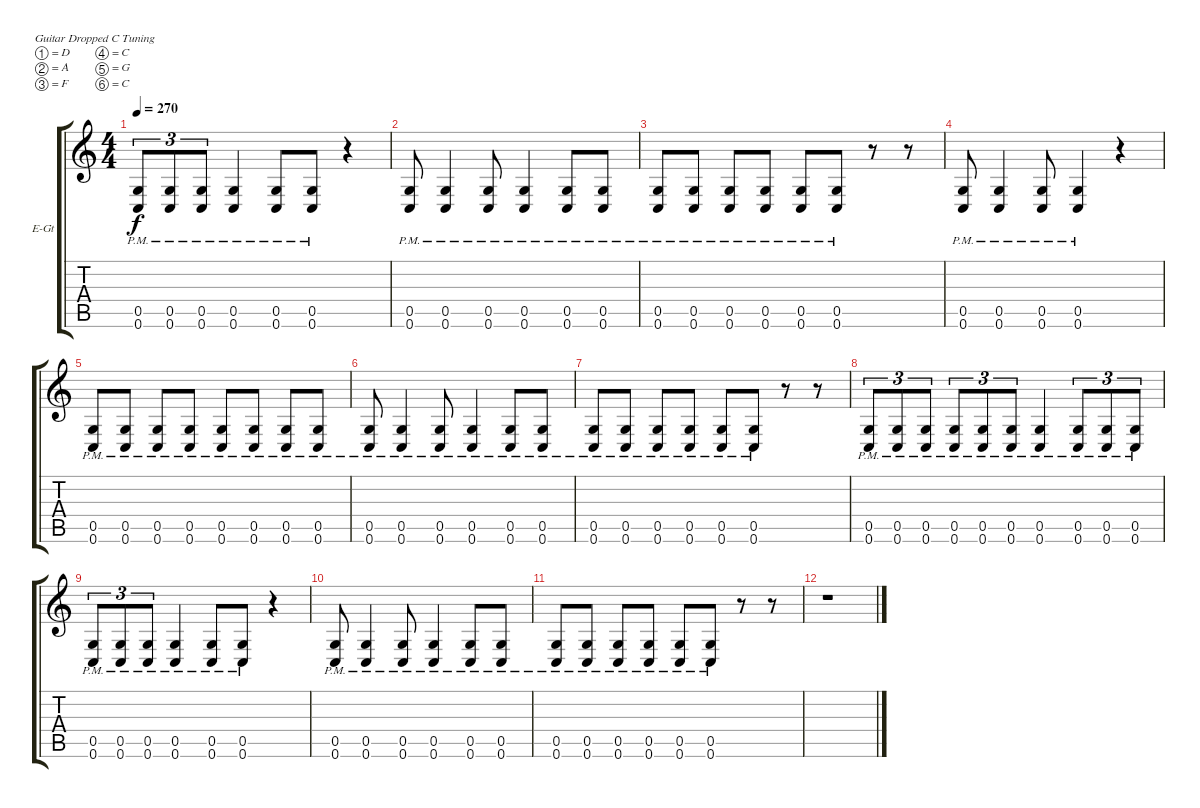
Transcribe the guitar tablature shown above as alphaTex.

\bracketExtendMode groupsimilarinstruments
\firstSystemTrackNameOrientation horizontal
\otherSystemsTrackNameOrientation horizontal
\track ("Ernie" "E-Gt") {instrument distortionguitar}
\staff {score tabs}
\tuning (D4 A3 F3 C3 G2 C2)
\ts (4 4)
\tempo 270
\clef g2
\ks c
(0.5{pm} 0.6{pm}).8{tu (3 2) dy f} (0.5{pm} 0.6{pm}).8{tu (3 2)} (0.5{pm} 0.6{pm}).8{tu (3 2)} (0.5{pm} 0.6{pm}).4 (0.5{pm} 0.6{pm}).8 (0.5{pm} 0.6{pm}).8 r.4 |
(0.5{pm} 0.6{pm}).8 (0.5{pm} 0.6{pm}).4 (0.5{pm} 0.6{pm}).8 (0.5{pm} 0.6{pm}).4 (0.5{pm} 0.6{pm}).8 (0.5{pm} 0.6{pm}).8 |
(0.5{pm} 0.6{pm}).8 (0.5{pm} 0.6{pm}).8 (0.5{pm} 0.6{pm}).8 (0.5{pm} 0.6{pm}).8 (0.5{pm} 0.6{pm}).8 (0.5{pm} 0.6{pm}).8 r.8 r.8 |
(0.5{pm} 0.6{pm}).8 (0.5{pm} 0.6{pm}).4 (0.5{pm} 0.6{pm}).8 (0.5{pm} 0.6{pm}).4 r.4 |
(0.5{pm} 0.6{pm}).8 (0.5{pm} 0.6{pm}).8 (0.5{pm} 0.6{pm}).8 (0.5{pm} 0.6{pm}).8 (0.5{pm} 0.6{pm}).8 (0.5{pm} 0.6{pm}).8 (0.5{pm} 0.6{pm}).8 (0.5{pm} 0.6{pm}).8 |
(0.5{pm} 0.6{pm}).8 (0.5{pm} 0.6{pm}).4 (0.5{pm} 0.6{pm}).8 (0.5{pm} 0.6{pm}).4 (0.5{pm} 0.6{pm}).8 (0.5{pm} 0.6{pm}).8 |
(0.5{pm} 0.6{pm}).8 (0.5{pm} 0.6{pm}).8 (0.5{pm} 0.6{pm}).8 (0.5{pm} 0.6{pm}).8 (0.5{pm} 0.6{pm}).8 (0.5{pm} 0.6{pm}).8 r.8 r.8 |
(0.5{pm} 0.6{pm}).8{tu (3 2)} (0.5{pm} 0.6{pm}).8{tu (3 2)} (0.5{pm} 0.6{pm}).8{tu (3 2)} (0.5{pm} 0.6{pm}).8{tu (3 2)} (0.5{pm} 0.6{pm}).8{tu (3 2)} (0.5{pm} 0.6{pm}).8{tu (3 2)} (0.5{pm} 0.6{pm}).4 (0.5{pm} 0.6{pm}).8{tu (3 2)} (0.5{pm} 0.6{pm}).8{tu (3 2)} (0.5{pm} 0.6{pm}).8{tu (3 2)} |
(0.5{pm} 0.6{pm}).8{tu (3 2)} (0.5{pm} 0.6{pm}).8{tu (3 2)} (0.5{pm} 0.6{pm}).8{tu (3 2)} (0.5{pm} 0.6{pm}).4 (0.5{pm} 0.6{pm}).8 (0.5{pm} 0.6{pm}).8 r.4 |
(0.5{pm} 0.6{pm}).8 (0.5{pm} 0.6{pm}).4 (0.5{pm} 0.6{pm}).8 (0.5{pm} 0.6{pm}).4 (0.5{pm} 0.6{pm}).8 (0.5{pm} 0.6{pm}).8 |
(0.5{pm} 0.6{pm}).8 (0.5{pm} 0.6{pm}).8 (0.5{pm} 0.6{pm}).8 (0.5{pm} 0.6{pm}).8 (0.5{pm} 0.6{pm}).8 (0.5{pm} 0.6{pm}).8 r.8 r.8 |
r.1
